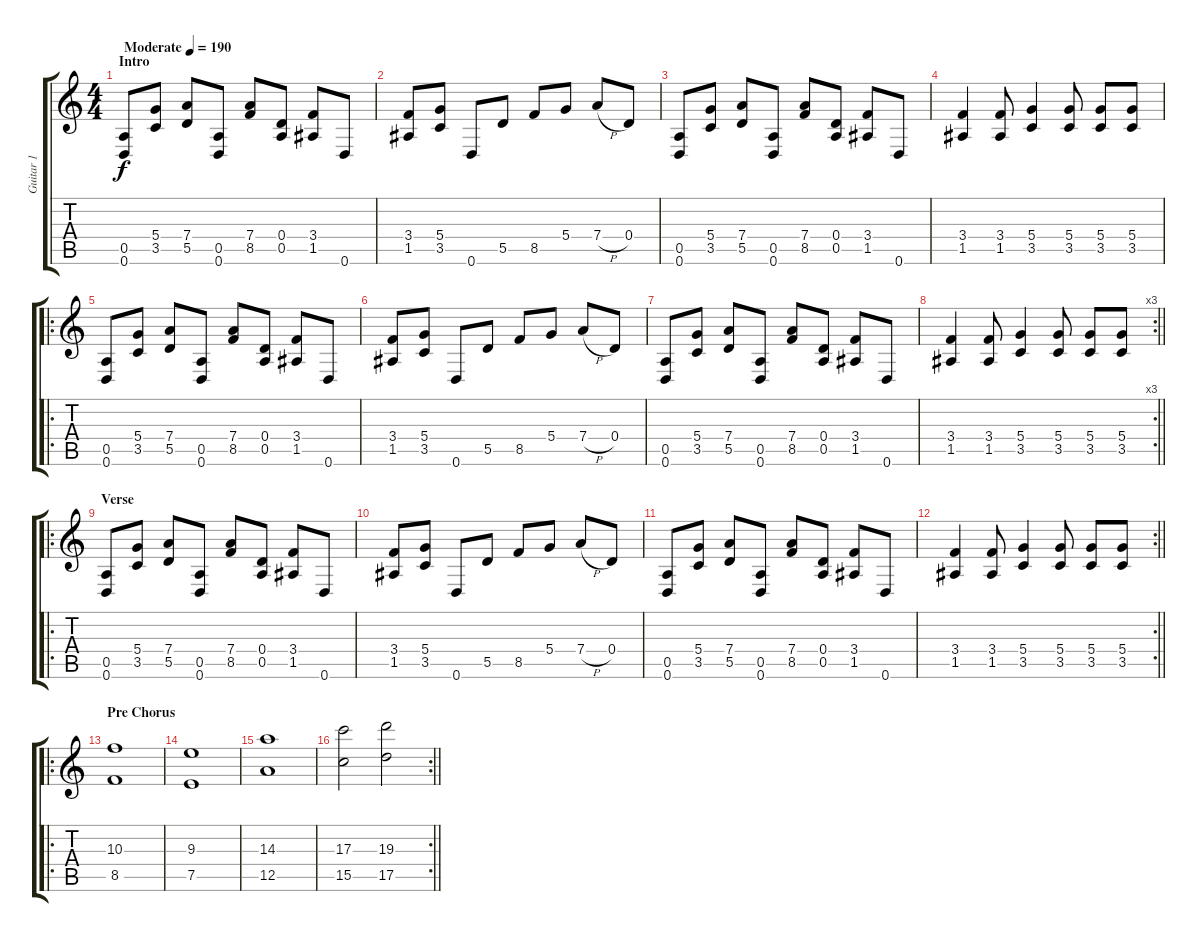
\track ("Guitar 1" "Guitar 1") {instrument distortionguitar}
\staff {score tabs}
\tuning (E4 B3 G3 D3 A2 D2) {hide}
\ts (4 4)
\section ("" "Intro")
\tempo (190 "Moderate")
\clef g2
\ks c
(0.5 0.6).8{dy f instrument distortionguitar} (5.4 3.5).8 (7.4 5.5).8 (0.5 0.6).8 (7.4 8.5).8 (0.4 0.5).8 (3.4 1.5).8 0.6.8 |
(3.4 1.5).8 (5.4 3.5).8 0.6.8 5.5.8 8.5.8 5.4.8 7.4{h}.8 0.4.8 |
(0.5 0.6).8 (5.4 3.5).8 (7.4 5.5).8 (0.5 0.6).8 (7.4 8.5).8 (0.4 0.5).8 (3.4 1.5).8 0.6.8 |
(3.4 1.5).4 (3.4 1.5).8 (5.4 3.5).4 (5.4 3.5).8 (5.4 3.5).8 (5.4 3.5).8 |
\ro
(0.5 0.6).8 (5.4 3.5).8 (7.4 5.5).8 (0.5 0.6).8 (7.4 8.5).8 (0.4 0.5).8 (3.4 1.5).8 0.6.8 |
(3.4 1.5).8 (5.4 3.5).8 0.6.8 5.5.8 8.5.8 5.4.8 7.4{h}.8 0.4.8 |
(0.5 0.6).8 (5.4 3.5).8 (7.4 5.5).8 (0.5 0.6).8 (7.4 8.5).8 (0.4 0.5).8 (3.4 1.5).8 0.6.8 |
\rc 3
\barLineRight lightlight
(3.4 1.5).4 (3.4 1.5).8 (5.4 3.5).4 (5.4 3.5).8 (5.4 3.5).8 (5.4 3.5).8 |
\ro
\section ("" "Verse")
(0.5 0.6).8 (5.4 3.5).8 (7.4 5.5).8 (0.5 0.6).8 (7.4 8.5).8 (0.4 0.5).8 (3.4 1.5).8 0.6.8 |
(3.4 1.5).8 (5.4 3.5).8 0.6.8 5.5.8 8.5.8 5.4.8 7.4{h}.8 0.4.8 |
(0.5 0.6).8 (5.4 3.5).8 (7.4 5.5).8 (0.5 0.6).8 (7.4 8.5).8 (0.4 0.5).8 (3.4 1.5).8 0.6.8 |
\rc 2
\barLineRight lightlight
(3.4 1.5).4 (3.4 1.5).8 (5.4 3.5).4 (5.4 3.5).8 (5.4 3.5).8 (5.4 3.5).8 |
\ro
\section ("" "Pre Chorus")
(10.3 8.5).1 |
(9.3 7.5).1 |
(14.3 12.5).1 |
\rc 2
\barLineRight lightlight
(17.3 15.5).2 (19.3 17.5).2
